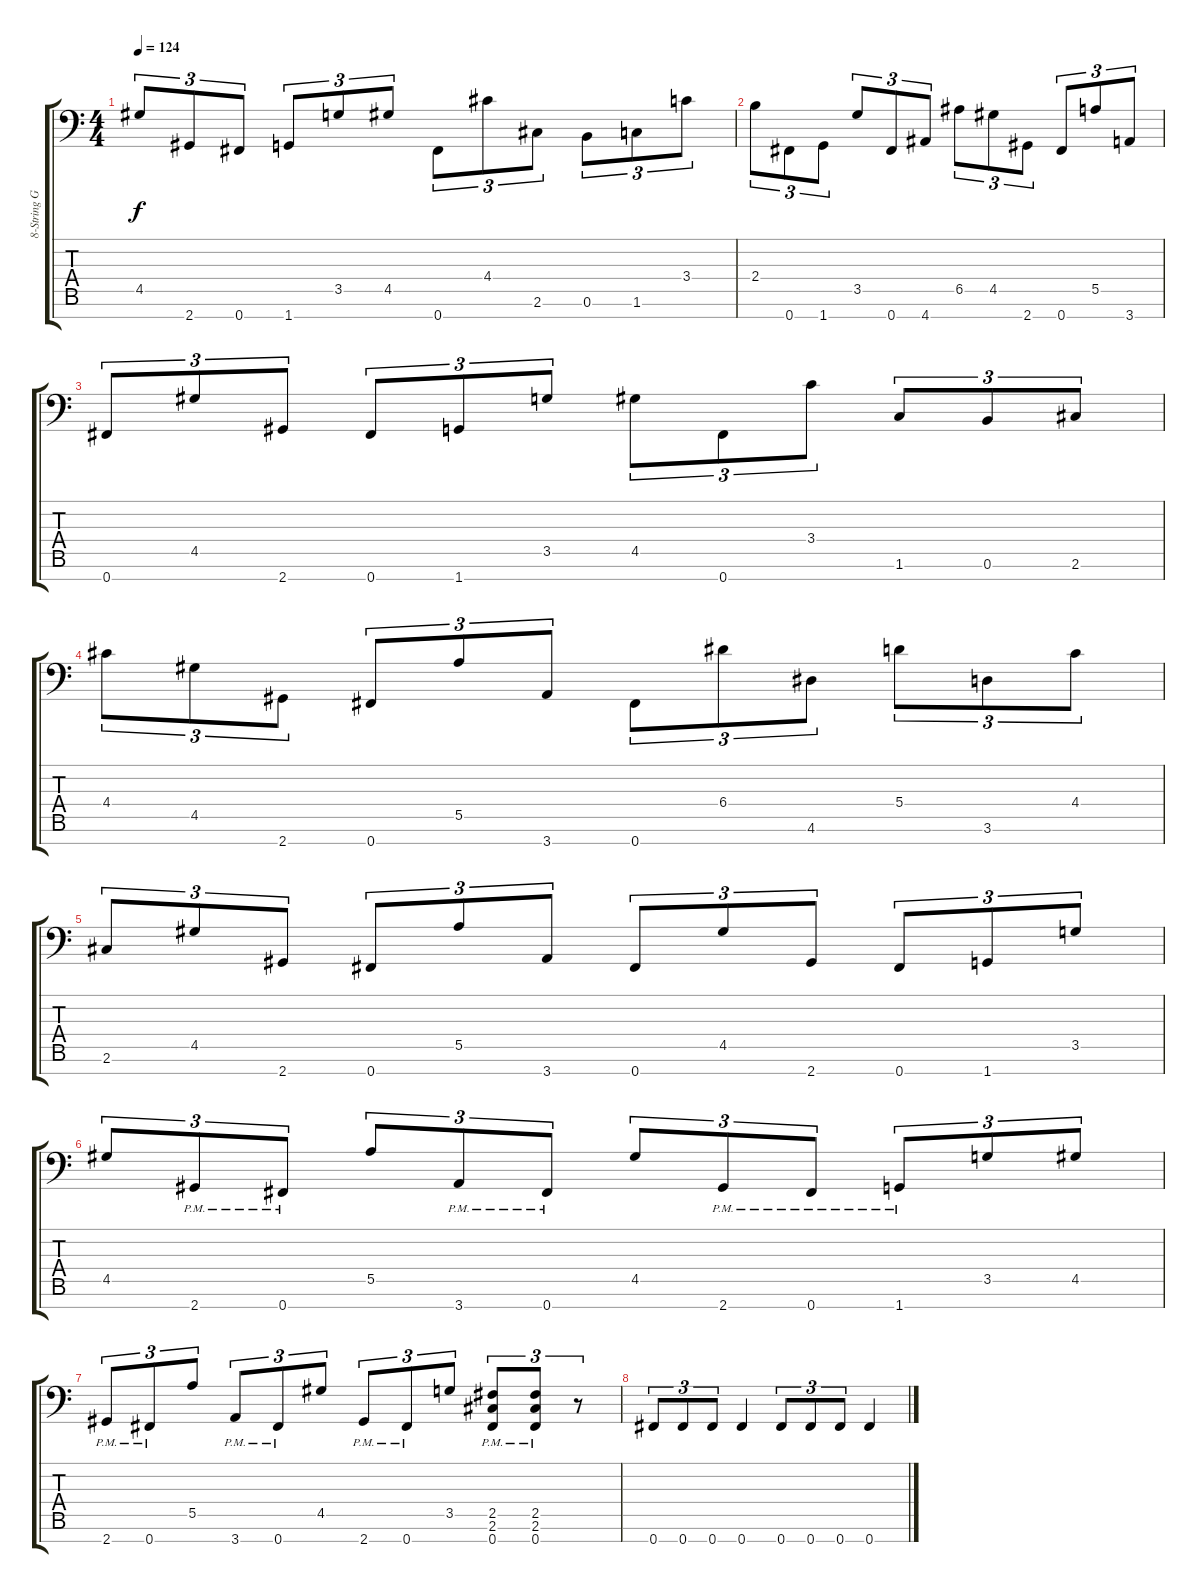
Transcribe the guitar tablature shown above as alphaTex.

\track ("8-String Guitar (Low 7) 2" "8-String G") {instrument distortionguitar}
\staff {score tabs}
\tuning (B3 G3 D3 A2 E2 B1 Gb1) {hide}
\ts (4 4)
\tempo 124
\clef f4
\ks c
4.5.8{tu (3 2) dy f} 2.7.8{tu (3 2)} 0.7.8{tu (3 2)} 1.7.8{tu (3 2)} 3.5.8{tu (3 2)} 4.5.8{tu (3 2)} 0.7.8{tu (3 2)} 4.4.8{tu (3 2)} 2.6.8{tu (3 2)} 0.6.8{tu (3 2)} 1.6.8{tu (3 2)} 3.4.8{tu (3 2)} |
2.4.8{tu (3 2)} 0.7.8{tu (3 2)} 1.7.8{tu (3 2)} 3.5.8{tu (3 2)} 0.7.8{tu (3 2)} 4.7.8{tu (3 2)} 6.5.8{tu (3 2)} 4.5.8{tu (3 2)} 2.7.8{tu (3 2)} 0.7.8{tu (3 2)} 5.5.8{tu (3 2)} 3.7.8{tu (3 2)} |
0.7.8{tu (3 2)} 4.5.8{tu (3 2)} 2.7.8{tu (3 2)} 0.7.8{tu (3 2)} 1.7.8{tu (3 2)} 3.5.8{tu (3 2)} 4.5.8{tu (3 2)} 0.7.8{tu (3 2)} 3.4.8{tu (3 2)} 1.6.8{tu (3 2)} 0.6.8{tu (3 2)} 2.6.8{tu (3 2)} |
4.4.8{tu (3 2)} 4.5.8{tu (3 2)} 2.7.8{tu (3 2)} 0.7.8{tu (3 2)} 5.5.8{tu (3 2)} 3.7.8{tu (3 2)} 0.7.8{tu (3 2)} 6.4.8{tu (3 2)} 4.6.8{tu (3 2)} 5.4.8{tu (3 2)} 3.6.8{tu (3 2)} 4.4.8{tu (3 2)} |
2.6.8{tu (3 2)} 4.5.8{tu (3 2)} 2.7.8{tu (3 2)} 0.7.8{tu (3 2)} 5.5.8{tu (3 2)} 3.7.8{tu (3 2)} 0.7.8{tu (3 2)} 4.5.8{tu (3 2)} 2.7.8{tu (3 2)} 0.7.8{tu (3 2)} 1.7.8{tu (3 2)} 3.5.8{tu (3 2)} |
4.5.8{tu (3 2)} 2.7{pm}.8{tu (3 2)} 0.7{pm}.8{tu (3 2)} 5.5.8{tu (3 2)} 3.7{pm}.8{tu (3 2)} 0.7{pm}.8{tu (3 2)} 4.5.8{tu (3 2)} 2.7{pm}.8{tu (3 2)} 0.7{pm}.8{tu (3 2)} 1.7{pm}.8{tu (3 2)} 3.5.8{tu (3 2)} 4.5.8{tu (3 2)} |
2.7{pm}.8{tu (3 2)} 0.7{pm}.8{tu (3 2)} 5.5.8{tu (3 2)} 3.7{pm}.8{tu (3 2)} 0.7{pm}.8{tu (3 2)} 4.5.8{tu (3 2)} 2.7{pm}.8{tu (3 2)} 0.7{pm}.8{tu (3 2)} 3.5.8{tu (3 2)} (2.5{pm} 2.6{pm} 0.7{pm}).8{tu (3 2)} (2.5{pm} 2.6{pm} 0.7{pm}).8{tu (3 2)} r.8{tu (3 2)} |
0.7.8{tu (3 2)} 0.7.8{tu (3 2)} 0.7.8{tu (3 2)} 0.7.4 0.7.8{tu (3 2)} 0.7.8{tu (3 2)} 0.7.8{tu (3 2)} 0.7.4
